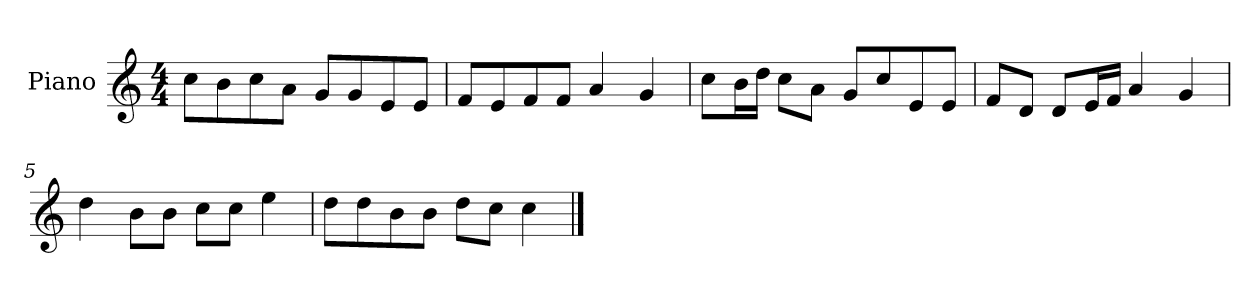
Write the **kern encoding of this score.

**kern
*part1
*staff1
*I"Piano
*I'P-no
*clefG2
*k[]
*M4/4
*MM90
=1
8cc\L
8b\
8cc\
8a\J
8g/L
8g/
8e/
8e/J
=2
8f/L
8e/
8f/
8f/J
4a/
4g/
=3
8cc\L
16b\L
16dd\JJ
8cc\L
8a\J
8g/L
8cc/
8e/
8e/J
=4
8f/L
8d/J
8d/L
16e/L
16f/JJ
4a/
4g/
=5
4dd\
8b\L
8b\J
8cc\L
8cc\J
4ee\
!!LO:LB:g=z
=6
8dd\L
8dd\
8b\
8b\J
8dd\L
8cc\J
4cc\
==
*-
